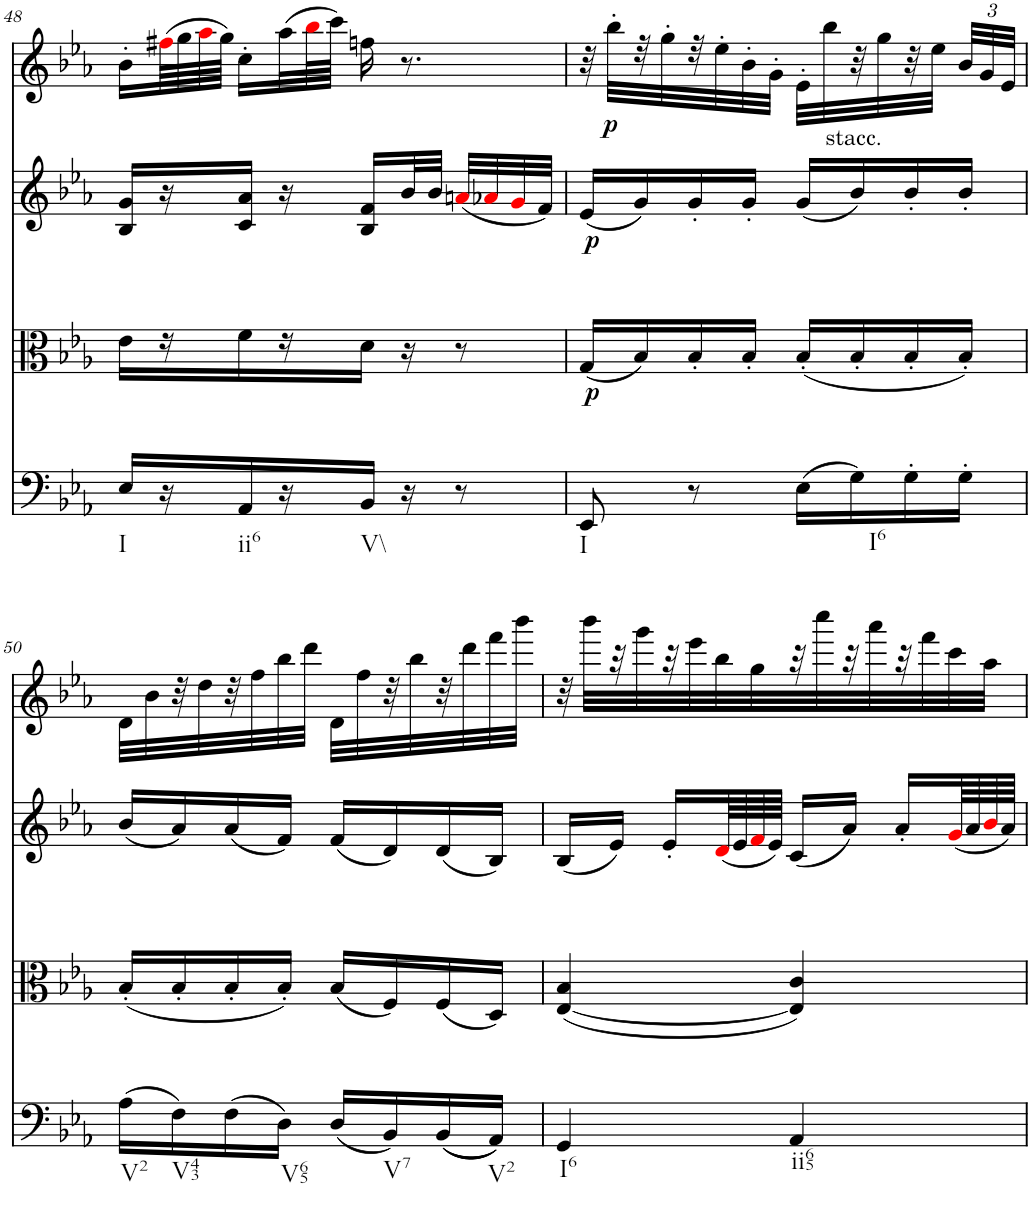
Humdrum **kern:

**kern	**kern	**dynam	**kern	**dynam	**kern
*part4	*part3	*part3	*part2	*part2	*part1
*staff4	*staff3	*staff3	*staff2	*staff2	*staff1
*I"Violoncello	*I"Viola	*	*I"Violin II	*	*I"Violin I
*I'Vc	*I'Vla	*	*I'Vln	*	*I'Vln
!!LO:PB:g=z
*clefC4	*clefC3	*	*clefG2	*	*clefG2
*k[b-e-a-]	*k[b-e-a-]	*	*k[b-e-a-]	*	*k[b-e-a-]
*E-:	*E-:	*	*E-:	*	*E-:
*M2/4	*M2/4	*	*M2/4	*	*M2/4
=48	=48	=48	=48	=48	=48
!LO:TX:b:t=I	!	!	!	!	!
16E-/LL	16e-\LL	.	16B-/ 16g/LL	.	16b-'\LL
16r	16r	.	16r	.	(64ff#Xi\LL
.	.	.	.	.	64gg\
.	.	.	.	.	64aa-i\
.	.	.	.	.	64gg\JJJJ)
!LO:TX:b:t=ii6	!	!	!	!	!
16AA-/	16f\	.	16c/ 16a-/JJ	.	16cc'\LL
16r	16r	.	16r	.	(32aa-\L
.	.	.	.	.	64bb-i\L
.	.	.	.	.	64ccc\JJJJ)
!LO:TX:b:t=V\\	!	!	!	!	!
16BB-/JJ	16d\JJ	.	16B-/ 16f/LL	.	16ffn\
16r	16r	.	32b-/L	.	8.r
.	.	.	32b-/JJJ	.	.
8r	8r	.	(32ani/LLL	.	.
.	.	.	32a-Xi/	.	.
.	.	.	32gi/	.	.
.	.	.	32f/JJJ)	.	.
=49	=49	=49	=49	=49	=49
!LO:TX:b:t=I	!	!	!	!	!
!	!	!LO:DY:b	!	!LO:DY:b	!
!	!	!	!	!LO:DY:n=1:a	!
8EE-/	(16G/LL	p	(16e-/LL	p p	32r
.	.	.	.	.	32bb-'\LLL
.	16B-/)	.	16g/)	.	32r
.	.	.	.	.	32gg'\
8r	16B-'/	.	16g'/	.	32r
.	.	.	.	.	32ee-'\
.	16B-'/JJ	.	16g'/JJ	.	32b-'\
.	.	.	.	.	32g'\JJJ
(16E-\LL	(16B-'/LL	.	(16g/LL	.	32e-'\LLL
!	!	!	!	!	!LO:TX:b:t=stacc.
.	.	.	.	.	32bb-\
!LO:TX:b:t=I6	!	!	!	!	!
16G\)	16B-'/	.	16b-/)	.	32r
.	.	.	.	.	32gg\
16G'\	16B-'/	.	16b-'/	.	32r
.	.	.	.	.	32ee-\JJJ
*	*	*	*	*	*Xbrackettup
16G'\JJ	16B-'/JJ)	.	16b-'/JJ	.	48b-/LLL
.	.	.	.	.	48g/
.	.	.	.	.	48e-/JJJ
!!LO:LB:g=z
=50	=50	=50	=50	=50	=50
!LO:TX:b:t=V2	!	!	!	!	!
(16A-\LL	(16B-'/LL	.	(16b-/LL	.	32d\LLL
.	.	.	.	.	32b-\
!LO:TX:b:t=V43	!	!	!	!	!
16F\)	16B-'/	.	16a-/)	.	32r
.	.	.	.	.	32dd\
(16F\	16B-'/	.	(16a-/	.	32r
.	.	.	.	.	32ff\
!LO:TX:b:t=V65	!	!	!	!	!
16D\JJ)	16B-'/JJ)	.	16f/JJ)	.	32bb-\
.	.	.	.	.	32ddd\JJJ
(16D/LL	(16B-/LL	.	(16f/LL	.	32d\LLL
.	.	.	.	.	32ff\
!LO:TX:b:t=V7	!	!	!	!	!
16BB-/)	16F/)	.	16d/)	.	32r
.	.	.	.	.	32bb-\
((16BB-/	(16F/	.	(16d/	.	32r
.	.	.	.	.	32ddd\
!LO:TX:b:t=V2	!	!	!	!	!
16AA-/JJ))	16D/JJ)	.	16B-/JJ)	.	32fff\
.	.	.	.	.	32bbb-\JJJ
=51	=51	=51	=51	=51	=51
!LO:TX:b:t=I6	!	!	!	!	!
4GG/	([4E-/ 4B-/	.	(16B-/LL	.	32r
.	.	.	.	.	32bbb-\LLL
.	.	.	16e-/JJ)	.	32r
.	.	.	.	.	32ggg\
.	.	.	16e-'/LL	.	32r
.	.	.	.	.	32eee-\
.	.	.	(64di/LL	.	32bb-\
.	.	.	64e-/	.	.
.	.	.	64fi/	.	32gg\
.	.	.	64e-/JJJJ)	.	.
!LO:TX:b:t=ii65	!	!	!	!	!
4AA-/	4E-/] 4c/)	.	(16c/LL	.	32r
.	.	.	.	.	32cccc\
.	.	.	16a-/JJ)	.	32r
.	.	.	.	.	32aaa-\
.	.	.	16a-'/LL	.	32r
.	.	.	.	.	32fff\
.	.	.	(64gi/LL	.	32ccc\
.	.	.	64a-/	.	.
.	.	.	64b-i/	.	32aa-\JJJ
.	.	.	64a-/JJJJ)	.	.
=	=	=	=	=	=
*-	*-	*-	*-	*-	*-
